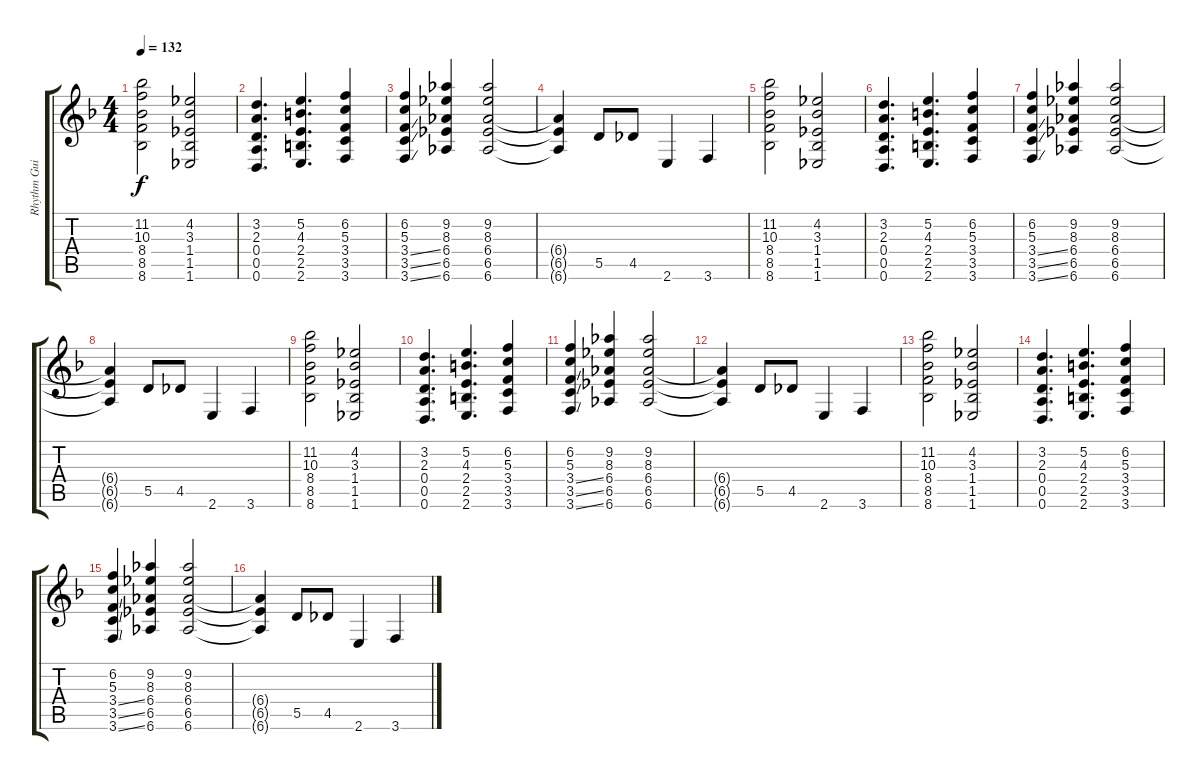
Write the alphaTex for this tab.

\track ("Rhythm Guitar" "Rhythm Gui") {instrument overdrivenguitar}
\staff {score tabs}
\tuning (E4 B3 G3 D3 A2 D2) {hide}
\ts (4 4)
\tempo 132
\clef g2
\ks dminor
(11.2 10.3 8.4 8.5 8.6).2{dy f} (4.2 3.3 1.4 1.5 1.6).2 |
(3.2 2.3 0.4 0.5 0.6).4{d} (5.2 4.3 2.4 2.5 2.6).4{d} (6.2 5.3 3.4 3.5 3.6).4 |
(6.2 5.3 3.4{ss} 3.5{ss} 3.6{ss}).4 (9.2 8.3 6.4 6.5 6.6).4 (9.2 8.3 6.4 6.5 6.6).2 |
(6.4{t} 6.5{t} 6.6{t}).4 5.5.8 4.5.8 2.6.4 3.6.4 |
(11.2 10.3 8.4 8.5 8.6).2 (4.2 3.3 1.4 1.5 1.6).2 |
(3.2 2.3 0.4 0.5 0.6).4{d} (5.2 4.3 2.4 2.5 2.6).4{d} (6.2 5.3 3.4 3.5 3.6).4 |
(6.2 5.3 3.4{ss} 3.5{ss} 3.6{ss}).4 (9.2 8.3 6.4 6.5 6.6).4 (9.2 8.3 6.4 6.5 6.6).2 |
(6.4{t} 6.5{t} 6.6{t}).4 5.5.8 4.5.8 2.6.4 3.6.4 |
(11.2 10.3 8.4 8.5 8.6).2 (4.2 3.3 1.4 1.5 1.6).2 |
(3.2 2.3 0.4 0.5 0.6).4{d} (5.2 4.3 2.4 2.5 2.6).4{d} (6.2 5.3 3.4 3.5 3.6).4 |
(6.2 5.3 3.4{ss} 3.5{ss} 3.6{ss}).4 (9.2 8.3 6.4 6.5 6.6).4 (9.2 8.3 6.4 6.5 6.6).2 |
(6.4{t} 6.5{t} 6.6{t}).4 5.5.8 4.5.8 2.6.4 3.6.4 |
(11.2 10.3 8.4 8.5 8.6).2 (4.2 3.3 1.4 1.5 1.6).2 |
(3.2 2.3 0.4 0.5 0.6).4{d} (5.2 4.3 2.4 2.5 2.6).4{d} (6.2 5.3 3.4 3.5 3.6).4 |
(6.2 5.3 3.4{ss} 3.5{ss} 3.6{ss}).4 (9.2 8.3 6.4 6.5 6.6).4 (9.2 8.3 6.4 6.5 6.6).2 |
(6.4{t} 6.5{t} 6.6{t}).4 5.5.8 4.5.8 2.6.4 3.6.4
